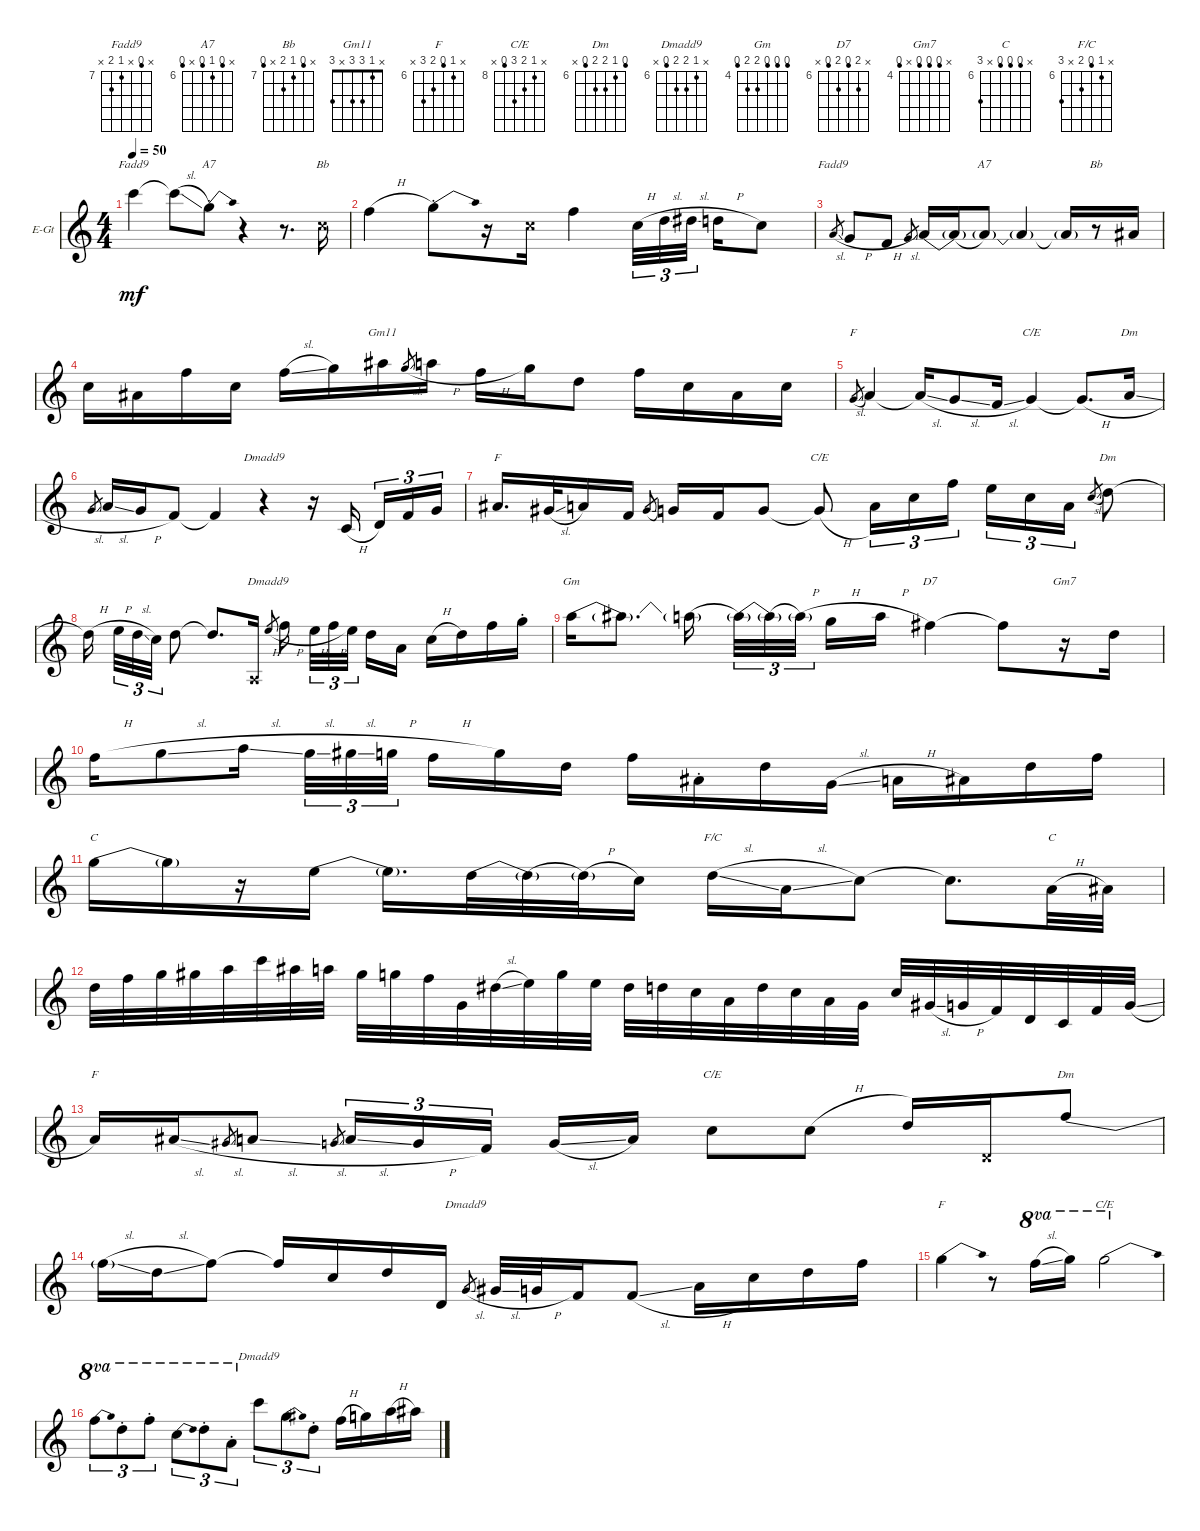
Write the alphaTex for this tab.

\bracketExtendMode groupsimilarinstruments
\firstSystemTrackNameOrientation horizontal
\otherSystemsTrackNameOrientation horizontal
\track ("Gtr 1" "E-Gt") {solo instrument acousticgrandpiano}
\staff {score}
\tuning (E4 B3 G3 D3 A2 E2)
\displaytranspose 12
\chord ("Fadd9" x 6 x 7 8 x) {firstfret 7}
\chord ("A7" x 5 6 5 x 5) {firstfret 6}
\chord ("Bb" x 6 7 8 x 6) {firstfret 7}
\chord ("Gm11" x 1 3 3 x 3)
\chord ("F" x 6 5 7 8 x) {firstfret 6}
\chord ("C/E" x 8 9 10 7 x) {firstfret 8}
\chord ("Dm" 5 6 7 7 5 x) {firstfret 6}
\chord ("Dmadd9" x 6 7 7 5 x) {firstfret 6}
\chord ("Gm" 3 3 3 5 5 3) {firstfret 4}
\chord ("D7" x 7 5 7 5 x) {firstfret 6}
\chord ("Gm7" x 3 3 3 x 3) {firstfret 4}
\chord ("C" x 5 5 5 x 8) {firstfret 6}
\chord ("F/C" x 6 5 7 x 8) {firstfret 6}
\ts (4 4)
\tempo 50
\clef g2
\ks c
13.2.4{ch "Fadd9" dy mf instrument acousticgrandpiano} 13.2{sl t}.8 8.2{be (bend 0 0 60 4) st}.8{ch "A7"} r.4 r.8{d} 5.3{x}.16{ch "Bb"} |
6.2{h}.4 8.2{be (bend 0 0 60 4) st}.8 r.16 5.3{x}.16 6.2.4 5.3{h}.32{tu (3 2)} 7.3{sl}.32{tu (3 2)} 8.3{sl}.32{tu (3 2)} 7.3{h}.16 5.3.8 |
7.4{sl}.8{ch "Fadd9" gr} 5.4{h}.8 3.4{h}.8 5.4{sl}.8{gr} 7.4{be (bend 0 0 60 2)}.16 7.4{be (hold 0 0 60 0) t}.16 7.4{t}.8{ch "A7"} 7.4{t}.4 7.4{t}.16 r.8{ch "Bb"} 8.4.16 |
5.3.16 8.4.16 6.2.16 5.3.16 6.2{sl}.16 8.2.16 6.1.16{ch "Gm11"} 8.2{sl}.8{gr} 10.2{h}.16 6.2{h}.16 8.2.16 7.3.8 6.2.16 5.3.16 8.4.16 5.3.16 |
5.4{sl}.8{ch "F" gr} 7.4.4 7.4{sl t}.16 5.4{sl}.8 3.4{sl}.16 5.4.4{ch "C/E"} 5.4{h t}.8{d} 7.4{sl}.16{ch "Dm"} |
5.4{sl}.8{gr} 7.4{sl}.16 5.4{h}.16 3.4.8 3.4{t}.4 r.4{ch "Dmadd9"} r.16 3.5{h}.16 5.5.16{tu (3 2)} 3.4.16{tu (3 2)} 5.4.16{tu (3 2)} |
8.4.16{d ch "F"} 6.4{sl}.32 7.4.16 8.5.16 6.4{sl}.8{gr} 5.4.16 8.5.16 5.4.8 5.4{h t}.8{ch "C/E"} 7.4.16{tu (3 2)} 5.3.16{tu (3 2)} 6.2.16{tu (3 2)} 5.2.16{tu (3 2)} 5.3.16{tu (3 2)} 7.4.16{tu (3 2)} 5.3{sl}.8{gr} 7.3.8{ch "Dm"} |
7.3{h t}.16 9.3{h}.32{tu (3 2)} 7.3{sl}.32{tu (3 2)} 5.3.32{tu (3 2)} 7.3.8 7.3{t}.8{d} 0.5{x}.16 5.2{h}.8{ch "Dmadd9" gr} 6.2{h}.16 5.2{h}.32{tu (3 2)} 6.2{h}.32{tu (3 2)} 5.2.32{tu (3 2)} 7.3.16 7.4.16 5.3{h}.16 7.3.16 6.2.16 8.2{st}.16 |
10.2{be (bend 0 0 60 2)}.16{ch "Gm"} 10.2{t}.8{d} 10.2{be (hold 0 0 60 0) t}.16 10.2{be (bend 0 0 60 2) t}.32{tu (3 2)} 10.2{be (hold 0 0 60 0) t}.32{tu (3 2)} 10.2{h t}.32{tu (3 2)} 8.2{h}.16 10.2{h}.16 7.2.4{ch "D7"} 7.2{t}.8 r.16{ch "Gm7"} 7.3{pm}.16 |
6.2{h}.16 8.2{sl}.8 10.2{sl}.16 8.2{sl}.32{tu (3 2)} 9.2{sl}.32{tu (3 2)} 8.2{h}.32{tu (3 2)} 6.2{h}.16 8.2.16 7.3.16 6.2.16 8.4{st}.16 7.3.16 5.4{sl}.16 7.4{h}.16 8.4.16 7.3.16 10.3.16 |
12.3{be (bendrelease 0 0 30 4 30 4 60 0)}.16{ch "C"} 12.3{t}.16 r.16 9.3{be (bendrelease 0 0 30 2 30 2 60 0)}.16 9.3{t}.16{d} 12.4{be (bend 0 0 60 2)}.32 12.4{be (hold 0 0 60 0) t}.32 12.4{h t}.32 10.4.16 12.4{sl}.16{ch "F/C"} 7.4{sl}.16 10.4.8 10.4{t}.8{d} 7.4{h}.32{ch "C"} 8.4.32 |
7.3.32 10.3.32 8.2.32 9.2.32 10.2.32 8.1.32 11.2.32 10.2.32 9.2.32 8.2.32 10.3.32 0.3.32 8.3{sl}.32 9.3.32 8.2.32 9.3.32 8.3.32 7.3.32 5.3.32 7.4.32 7.3.32 5.3.32 7.4.32 5.4.32 5.3.32 6.4{sl}.32 5.4{h}.32 3.4.32 5.5.32 3.5.32 3.4.32 5.4{sl}.32 |
7.4.16{ch "F"} 8.4{sl}.16 6.4{sl}.8{gr} 7.4{sl}.8 5.4{sl}.8{gr} 7.4{sl}.16{tu (3 2)} 5.4{h}.16{tu (3 2)} 3.4.16{tu (3 2)} 5.4{sl}.16 7.4.16 5.3.8{ch "C/E"} 5.3{h}.8 7.3.16 0.4{x}.16 6.2{be (bend 0 0 60 4)}.8{ch "Dm"} |
6.2{be (hold 0 0 60 0) sl t}.16 3.2{sl}.16 6.2.8 6.2{t}.16 5.3.16 7.3.16 0.4.16 5.4{sl}.8{ch "Dmadd9" gr} 6.4{sl}.32 5.4{h}.32 3.4.16 3.4{sl}.8 7.4{h}.16 10.4.16 7.3.16 10.3.16 |
12.3{be (bend 0 0 60 4)}.4{ch "F"} r.8 13.1{sl}.16{ot 8va} 15.1.16{ot 8va} 15.1{be (bend 0 0 60 4)}.2{ch "C/E" ot 8va} |
13.1{be (bend 0 0 60 4)}.8{tu (3 2) ot 8va} 10.1{st}.8{tu (3 2) ot 8va} 13.1{st}.8{tu (3 2) ot 8va} 13.2{be (bend 0 0 60 4)}.8{tu (3 2) ot 8va} 10.1{st}.8{tu (3 2) ot 8va} 10.2{st}.8{tu (3 2) ot 8va} 13.2.8{tu (3 2) ch "Dmadd9"} 12.3{be (bend 0 0 60 2)}.8{tu (3 2)} 12.4{st}.8{tu (3 2)} 10.3{h}.16 12.3.16 10.2{h}.16 11.2.16
